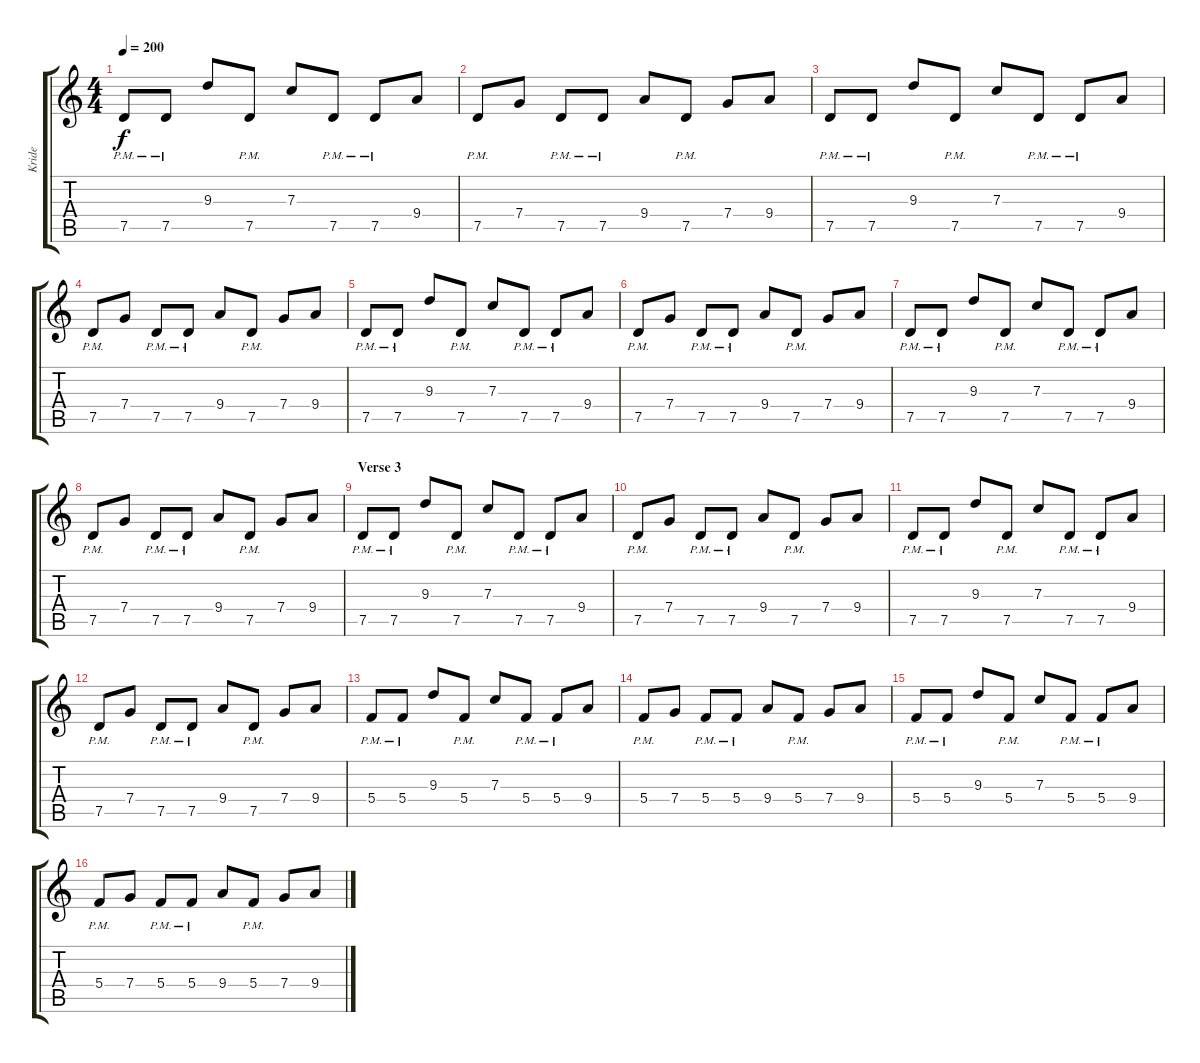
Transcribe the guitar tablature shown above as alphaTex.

\track ("Kride" "Kride") {instrument distortionguitar}
\staff {score tabs}
\tuning (D4 A3 F3 C3 G2 D2) {hide}
\ts (4 4)
\tempo 200
\clef g2
\ks c
7.5{pm}.8{dy f} 7.5{pm}.8 9.3.8 7.5{pm}.8 7.3.8 7.5{pm}.8 7.5{pm}.8 9.4.8 |
7.5{pm}.8 7.4.8 7.5{pm}.8 7.5{pm}.8 9.4.8 7.5{pm}.8 7.4.8 9.4.8 |
7.5{pm}.8 7.5{pm}.8 9.3.8 7.5{pm}.8 7.3.8 7.5{pm}.8 7.5{pm}.8 9.4.8 |
7.5{pm}.8 7.4.8 7.5{pm}.8 7.5{pm}.8 9.4.8 7.5{pm}.8 7.4.8 9.4.8 |
7.5{pm}.8 7.5{pm}.8 9.3.8 7.5{pm}.8 7.3.8 7.5{pm}.8 7.5{pm}.8 9.4.8 |
7.5{pm}.8 7.4.8 7.5{pm}.8 7.5{pm}.8 9.4.8 7.5{pm}.8 7.4.8 9.4.8 |
7.5{pm}.8 7.5{pm}.8 9.3.8 7.5{pm}.8 7.3.8 7.5{pm}.8 7.5{pm}.8 9.4.8 |
7.5{pm}.8 7.4.8 7.5{pm}.8 7.5{pm}.8 9.4.8 7.5{pm}.8 7.4.8 9.4.8 |
\section ("" "Verse 3")
7.5{pm}.8 7.5{pm}.8 9.3.8 7.5{pm}.8 7.3.8 7.5{pm}.8 7.5{pm}.8 9.4.8 |
7.5{pm}.8 7.4.8 7.5{pm}.8 7.5{pm}.8 9.4.8 7.5{pm}.8 7.4.8 9.4.8 |
7.5{pm}.8 7.5{pm}.8 9.3.8 7.5{pm}.8 7.3.8 7.5{pm}.8 7.5{pm}.8 9.4.8 |
7.5{pm}.8 7.4.8 7.5{pm}.8 7.5{pm}.8 9.4.8 7.5{pm}.8 7.4.8 9.4.8 |
5.4{pm}.8 5.4{pm}.8 9.3.8 5.4{pm}.8 7.3.8 5.4{pm}.8 5.4{pm}.8 9.4.8 |
5.4{pm}.8 7.4.8 5.4{pm}.8 5.4{pm}.8 9.4.8 5.4{pm}.8 7.4.8 9.4.8 |
5.4{pm}.8 5.4{pm}.8 9.3.8 5.4{pm}.8 7.3.8 5.4{pm}.8 5.4{pm}.8 9.4.8 |
5.4{pm}.8 7.4.8 5.4{pm}.8 5.4{pm}.8 9.4.8 5.4{pm}.8 7.4.8 9.4.8
